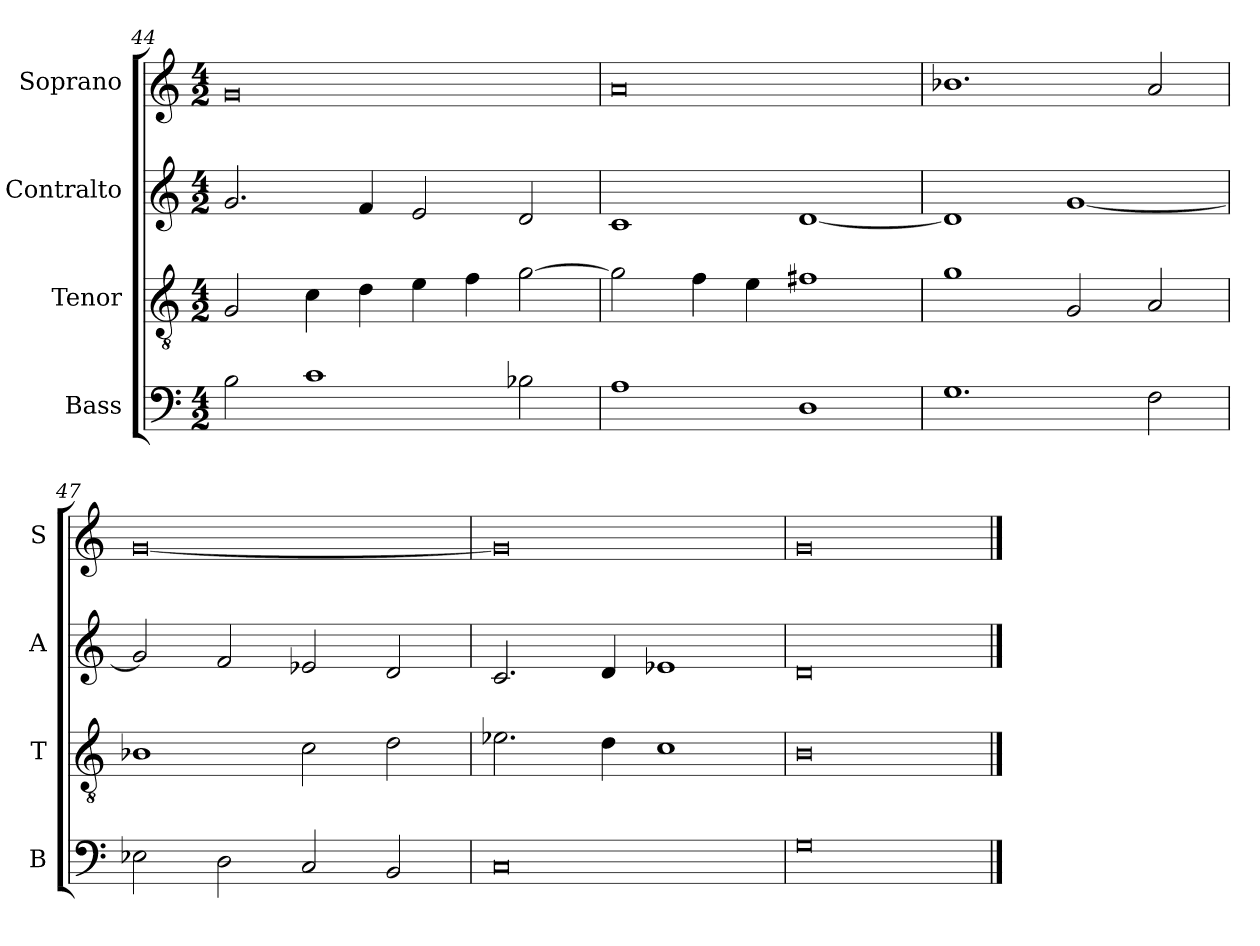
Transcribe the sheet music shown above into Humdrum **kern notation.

**kern	**kern	**kern	**kern
*part4	*part3	*part2	*part1
*staff4	*staff3	*staff2	*staff1
*I"Bass	*I"Tenor	*I"Contralto	*I"Soprano
*I'B	*I'T	*I'A	*I'S
*clefF4	*clefGv2	*clefG2	*clefG2
*k[]	*k[]	*k[]	*k[]
*M4/2	*M4/2	*M4/2	*M4/2
=44	=44	=44	=44
2B	2G	2.g	0g
1c	4c	.	.
.	4d	4f	.
.	4e	2e	.
.	4f	.	.
2B-X	[2g	2d	.
=45	=45	=45	=45
1A	2g]	1c	0a
.	4f	.	.
.	4e	.	.
1D	1f#X	[1d	.
=46	=46	=46	=46
1.G	1g	1d]	1.b-X
.	2G	[1g	.
2F	2A	.	2a
=47	=47	=47	=47
2E-X	1B-X	2g]	[0g
2D	.	2f	.
2C	2c	2e-X	.
2BB	2d	2d	.
=48	=48	=48	=48
0C	2.e-X	2.c	0g]
.	4d	4d	.
.	1c	1e-X	.
=49	=49	=49	=49
0G	0B	0d	0g
==	==	==	==
*-	*-	*-	*-
